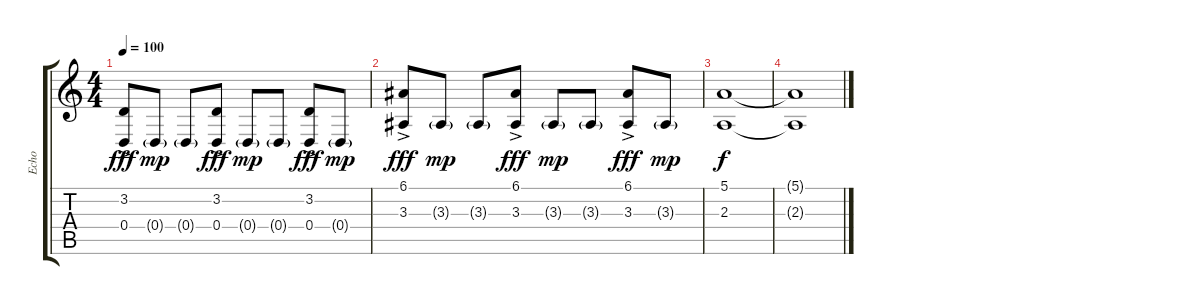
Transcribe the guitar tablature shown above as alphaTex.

\track ("Echo" "Echo") {instrument clarinet}
\staff {score tabs}
\tuning (E4 B3 G3 D3 A2 E2) {hide}
\ts (4 4)
\tempo 100
\clef g2
\ks c
(3.2{ac} 0.4{ac}).8{dy fff} 0.4{g}.8{dy mp} 0.4{g}.8 (3.2{ac} 0.4{ac}).8{dy fff} 0.4{g}.8{dy mp} 0.4{g}.8 (3.2{ac} 0.4{ac}).8{dy fff} 0.4{g}.8{dy mp} |
(6.1{ac} 3.3{ac}).8{dy fff} 3.3{g}.8{dy mp} 3.3{g}.8 (6.1{ac} 3.3{ac}).8{dy fff} 3.3{g}.8{dy mp} 3.3{g}.8 (6.1{ac} 3.3{ac}).8{dy fff} 3.3{g}.8{dy mp} |
(5.1 2.3).1{dy f} |
(5.1{t} 2.3{t}).1
